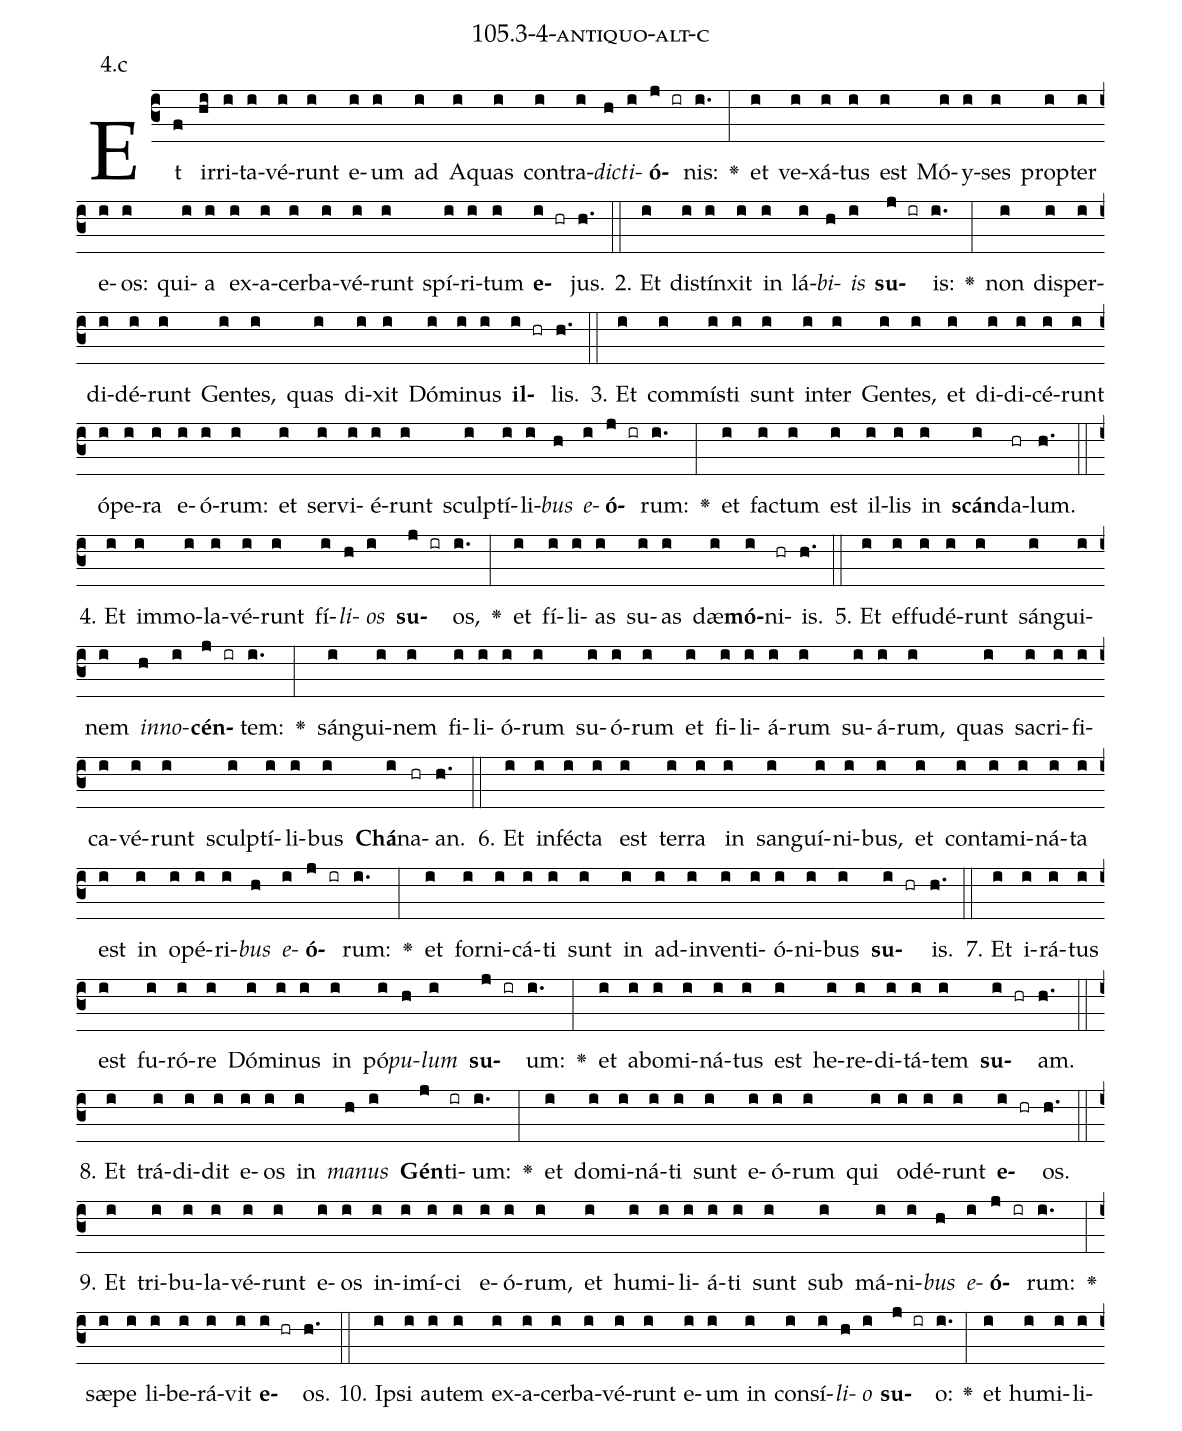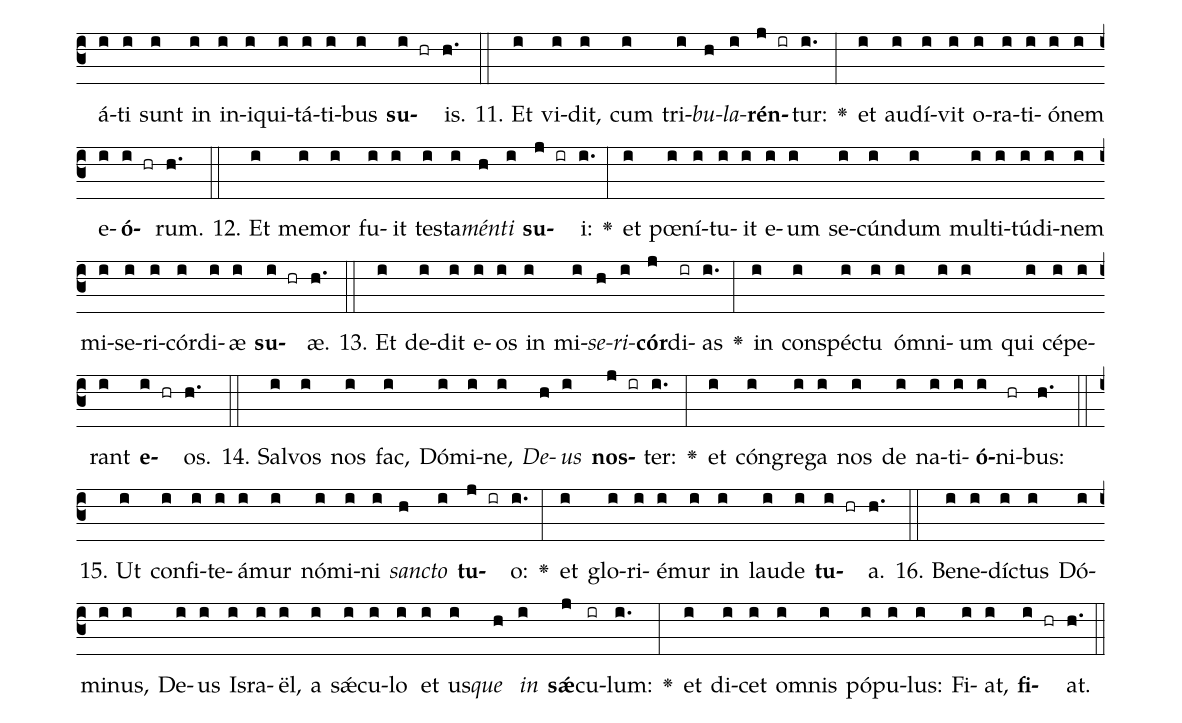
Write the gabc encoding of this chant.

name: 105.3-4-antiquo-alt-c;
annotation: 4.c;
%%
(c3)Et(f) ir(hi)ri(i)ta(i)vé(i)runt(i) e(i)um(i) ad(i) A(i)quas(i) con(i)tra(i)<i>dic</i>(h)<i>ti</i>(i)<b>ó</b>(j ir)nis:(i.) <v>\greheightstar</v>(:) et(i) ve(i)xá(i)tus(i) est(i) Mó(i)y(i)ses(i) prop(i)ter(i) e(i)os:(i) qui(i)a(i) ex(i)a(i)cer(i)ba(i)vé(i)runt(i) spí(i)ri(i)tum(i) <b>e</b>(i hr)jus.(h.) (::)
2. Et(i) di(i)stín(i)xit(i) in(i) lá(i)<i>bi</i>(h)<i>is</i>(i) <b>su</b>(j ir)is:(i.) <v>\greheightstar</v>(:) non(i) dis(i)per(i)di(i)dé(i)runt(i) Gen(i)tes,(i) quas(i) di(i)xit(i) Dó(i)mi(i)nus(i) <b>il</b>(i hr)lis.(h.) (::)
3. Et(i) com(i)mís(i)ti(i) sunt(i) in(i)ter(i) Gen(i)tes,(i) et(i) di(i)di(i)cé(i)runt(i) ó(i)pe(i)ra(i) e(i)ó(i)rum:(i) et(i) ser(i)vi(i)é(i)runt(i) sculp(i)tí(i)li(i)<i>bus</i>(h) <i>e</i>(i)<b>ó</b>(j ir)rum:(i.) <v>\greheightstar</v>(:) et(i) fac(i)tum(i) est(i) il(i)lis(i) in(i) <b>scán</b>(i)da(hr)lum.(h.) (::)
4. Et(i) im(i)mo(i)la(i)vé(i)runt(i) fí(i)<i>li</i>(h)<i>os</i>(i) <b>su</b>(j ir)os,(i.) <v>\greheightstar</v>(:) et(i) fí(i)li(i)as(i) su(i)as(i) dæ(i)<b>mó</b>(i)ni(hr)is.(h.) (::)
5. Et(i) ef(i)fu(i)dé(i)runt(i) sán(i)gui(i)nem(i) <i>in</i>(h)<i>no</i>(i)<b>cén</b>(j ir)tem:(i.) <v>\greheightstar</v>(:) sán(i)gui(i)nem(i) fi(i)li(i)ó(i)rum(i) su(i)ó(i)rum(i) et(i) fi(i)li(i)á(i)rum(i) su(i)á(i)rum,(i) quas(i) sa(i)cri(i)fi(i)ca(i)vé(i)runt(i) sculp(i)tí(i)li(i)bus(i) <b>Chá</b>(i)na(hr)an.(h.) (::)
6. Et(i) in(i)féc(i)ta(i) est(i) ter(i)ra(i) in(i) san(i)guí(i)ni(i)bus,(i) et(i) con(i)ta(i)mi(i)ná(i)ta(i) est(i) in(i) o(i)pé(i)ri(i)<i>bus</i>(h) <i>e</i>(i)<b>ó</b>(j ir)rum:(i.) <v>\greheightstar</v>(:) et(i) for(i)ni(i)cá(i)ti(i) sunt(i) in(i) ad(i)in(i)ven(i)ti(i)ó(i)ni(i)bus(i) <b>su</b>(i hr)is.(h.) (::)
7. Et(i) i(i)rá(i)tus(i) est(i) fu(i)ró(i)re(i) Dó(i)mi(i)nus(i) in(i) pó(i)<i>pu</i>(h)<i>lum</i>(i) <b>su</b>(j ir)um:(i.) <v>\greheightstar</v>(:) et(i) ab(i)o(i)mi(i)ná(i)tus(i) est(i) he(i)re(i)di(i)tá(i)tem(i) <b>su</b>(i hr)am.(h.) (::)
8. Et(i) trá(i)di(i)dit(i) e(i)os(i) in(i) <i>ma</i>(h)<i>nus</i>(i) <b>Gén</b>(j)ti(ir)um:(i.) <v>\greheightstar</v>(:) et(i) do(i)mi(i)ná(i)ti(i) sunt(i) e(i)ó(i)rum(i) qui(i) o(i)dé(i)runt(i) <b>e</b>(i hr)os.(h.) (::)
9. Et(i) tri(i)bu(i)la(i)vé(i)runt(i) e(i)os(i) in(i)i(i)mí(i)ci(i) e(i)ó(i)rum,(i) et(i) hu(i)mi(i)li(i)á(i)ti(i) sunt(i) sub(i) má(i)ni(i)<i>bus</i>(h) <i>e</i>(i)<b>ó</b>(j ir)rum:(i.) <v>\greheightstar</v>(:) sæ(i)pe(i) li(i)be(i)rá(i)vit(i) <b>e</b>(i hr)os.(h.) (::)
10. Ip(i)si(i) au(i)tem(i) ex(i)a(i)cer(i)ba(i)vé(i)runt(i) e(i)um(i) in(i) con(i)sí(i)<i>li</i>(h)<i>o</i>(i) <b>su</b>(j ir)o:(i.) <v>\greheightstar</v>(:) et(i) hu(i)mi(i)li(i)á(i)ti(i) sunt(i) in(i) in(i)i(i)qui(i)tá(i)ti(i)bus(i) <b>su</b>(i hr)is.(h.) (::)
11. Et(i) vi(i)dit,(i) cum(i) tri(i)<i>bu</i>(h)<i>la</i>(i)<b>rén</b>(j ir)tur:(i.) <v>\greheightstar</v>(:) et(i) au(i)dí(i)vit(i) o(i)ra(i)ti(i)ó(i)nem(i) e(i)<b>ó</b>(i hr)rum.(h.) (::)
12. Et(i) me(i)mor(i) fu(i)it(i) tes(i)ta(i)<i>mén</i>(h)<i>ti</i>(i) <b>su</b>(j ir)i:(i.) <v>\greheightstar</v>(:) et(i) pœ(i)ní(i)tu(i)it(i) e(i)um(i) se(i)cún(i)dum(i) mul(i)ti(i)tú(i)di(i)nem(i) mi(i)se(i)ri(i)cór(i)di(i)æ(i) <b>su</b>(i hr)æ.(h.) (::)
13. Et(i) de(i)dit(i) e(i)os(i) in(i) mi(i)<i>se</i>(h)<i>ri</i>(i)<b>cór</b>(j)di(ir)as(i.) <v>\greheightstar</v>(:) in(i) con(i)spéc(i)tu(i) óm(i)ni(i)um(i) qui(i) cé(i)pe(i)rant(i) <b>e</b>(i hr)os.(h.) (::)
14. Sal(i)vos(i) nos(i) fac,(i) Dó(i)mi(i)ne,(i) <i>De</i>(h)<i>us</i>(i) <b>nos</b>(j ir)ter:(i.) <v>\greheightstar</v>(:) et(i) cón(i)gre(i)ga(i) nos(i) de(i) na(i)ti(i)<b>ó</b>(i)ni(hr)bus:(h.) (::)
15. Ut(i) con(i)fi(i)te(i)á(i)mur(i) nó(i)mi(i)ni(i) <i>sanc</i>(h)<i>to</i>(i) <b>tu</b>(j ir)o:(i.) <v>\greheightstar</v>(:) et(i) glo(i)ri(i)é(i)mur(i) in(i) lau(i)de(i) <b>tu</b>(i hr)a.(h.) (::)
16. Be(i)ne(i)díc(i)tus(i) Dó(i)mi(i)nus,(i) De(i)us(i) Is(i)ra(i)ël,(i) a(i) sǽ(i)cu(i)lo(i) et(i) us(i)<i>que</i>(h) <i>in</i>(i) <b>sǽ</b>(j)cu(ir)lum:(i.) <v>\greheightstar</v>(:) et(i) di(i)cet(i) om(i)nis(i) pó(i)pu(i)lus:(i) Fi(i)at,(i) <b>fi</b>(i hr)at.(h.) (::)
